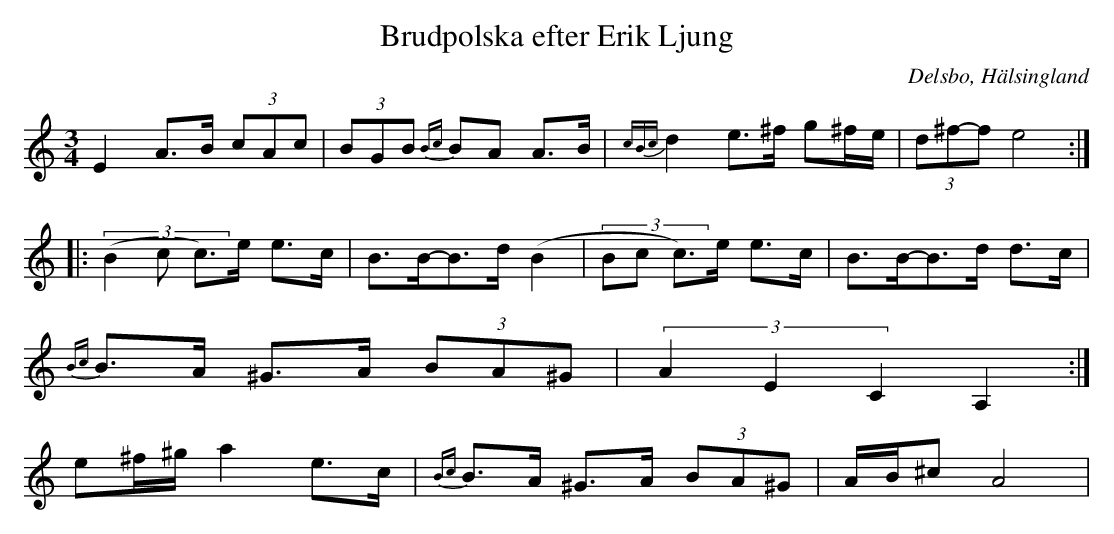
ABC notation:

X:1
T: Brudpolska efter Erik Ljung
O: Delsbo, Hälsingland
M: 3/4
L: 1/8
K: Am
E2 A>B (3cAc| (3BGB {Bc}BA A>B|{cBc}d2 e>^f g^f/e/|(3d^f-f e4 :|
|:((3B2c c)>e e>c|B>B-B>d (B2|(3Bc c)>e e>c|B>B-B>d d>c|
{Bc}B>A ^G>A (3BA^G|(3A2E2C2 A,2:|
e^f/^g/ a2 e>c|{Bc}B>A ^G>A (3BA^G|A/B/^c A4|
